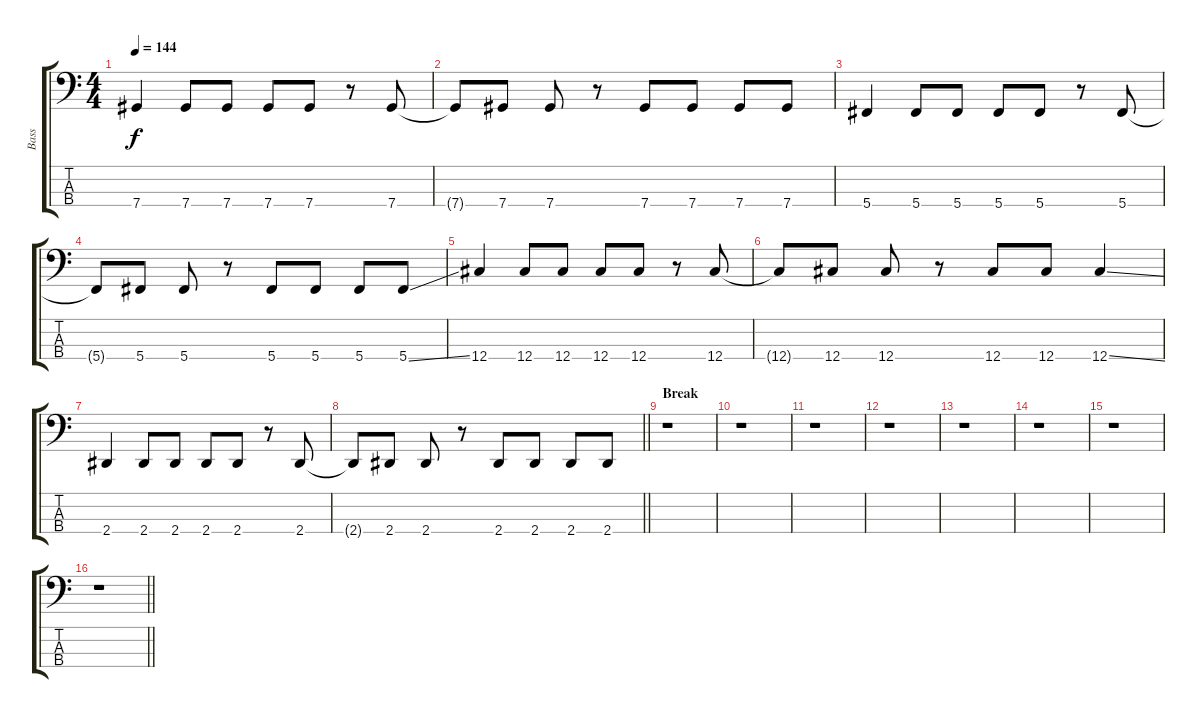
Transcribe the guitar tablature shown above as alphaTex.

\track ("Bass" "Bass") {instrument electricbassfinger}
\staff {score tabs}
\tuning (Gb2 Db2 Ab1 Db1) {hide}
\ts (4 4)
\section ("" "")
\tempo 144
\clef f4
\ks c
7.4.4{dy f} 7.4.8 7.4.8 7.4.8 7.4.8 r.8 7.4.8 |
7.4{t}.8 7.4.8 7.4.8 r.8 7.4.8 7.4.8 7.4.8 7.4.8 |
5.4.4 5.4.8 5.4.8 5.4.8 5.4.8 r.8 5.4.8 |
5.4{t}.8 5.4.8 5.4.8 r.8 5.4.8 5.4.8 5.4.8 5.4{ss}.8 |
12.4.4 12.4.8 12.4.8 12.4.8 12.4.8 r.8 12.4.8 |
12.4{t}.8 12.4.8 12.4.8 r.8 12.4.8 12.4.8 12.4{ss}.4 |
2.4.4 2.4.8 2.4.8 2.4.8 2.4.8 r.8 2.4.8 |
\barLineRight lightlight
2.4{t}.8 2.4.8 2.4.8 r.8 2.4.8 2.4.8 2.4.8 2.4.8 |
\section ("" "Break")
r.1 |
r.1 |
r.1 |
r.1 |
r.1 |
r.1 |
r.1 |
\barLineRight lightlight
r.1
